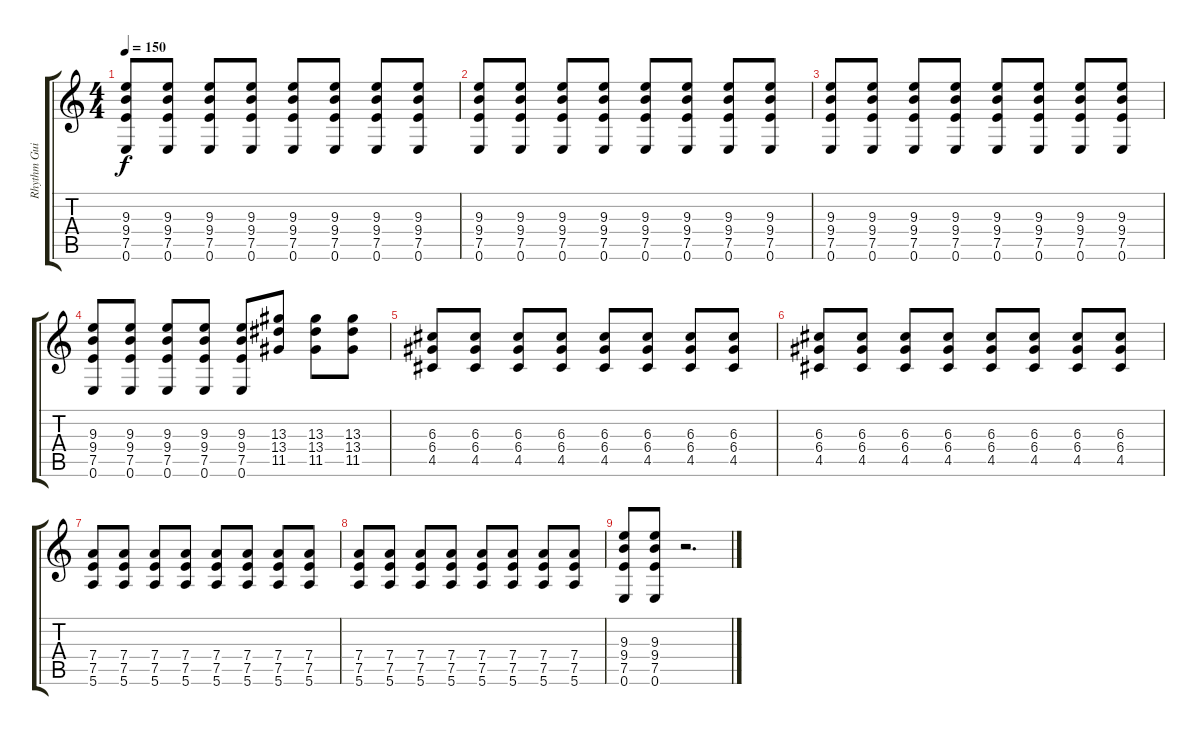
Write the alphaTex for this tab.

\track ("Rhythm Guitar" "Rhythm Gui") {instrument overdrivenguitar}
\staff {score tabs}
\tuning (E4 B3 G3 D3 A2 E2) {hide}
\ts (4 4)
\tempo 150
\clef g2
\ks c
(9.3 9.4 7.5 0.6).8{dy f} (9.3 9.4 7.5 0.6).8 (9.3 9.4 7.5 0.6).8 (9.3 9.4 7.5 0.6).8 (9.3 9.4 7.5 0.6).8 (9.3 9.4 7.5 0.6).8 (9.3 9.4 7.5 0.6).8 (9.3 9.4 7.5 0.6).8 |
(9.3 9.4 7.5 0.6).8 (9.3 9.4 7.5 0.6).8 (9.3 9.4 7.5 0.6).8 (9.3 9.4 7.5 0.6).8 (9.3 9.4 7.5 0.6).8 (9.3 9.4 7.5 0.6).8 (9.3 9.4 7.5 0.6).8 (9.3 9.4 7.5 0.6).8 |
(9.3 9.4 7.5 0.6).8 (9.3 9.4 7.5 0.6).8 (9.3 9.4 7.5 0.6).8 (9.3 9.4 7.5 0.6).8 (9.3 9.4 7.5 0.6).8 (9.3 9.4 7.5 0.6).8 (9.3 9.4 7.5 0.6).8 (9.3 9.4 7.5 0.6).8 |
(9.3 9.4 7.5 0.6).8 (9.3 9.4 7.5 0.6).8 (9.3 9.4 7.5 0.6).8 (9.3 9.4 7.5 0.6).8 (9.3 9.4 7.5 0.6).8 (13.3 13.4 11.5).8 (13.3 13.4 11.5).8 (13.3 13.4 11.5).8 |
(6.3 6.4 4.5).8 (6.3 6.4 4.5).8 (6.3 6.4 4.5).8 (6.3 6.4 4.5).8 (6.3 6.4 4.5).8 (6.3 6.4 4.5).8 (6.3 6.4 4.5).8 (6.3 6.4 4.5).8 |
(6.3 6.4 4.5).8 (6.3 6.4 4.5).8 (6.3 6.4 4.5).8 (6.3 6.4 4.5).8 (6.3 6.4 4.5).8 (6.3 6.4 4.5).8 (6.3 6.4 4.5).8 (6.3 6.4 4.5).8 |
(7.4 7.5 5.6).8 (7.4 7.5 5.6).8 (7.4 7.5 5.6).8 (7.4 7.5 5.6).8 (7.4 7.5 5.6).8 (7.4 7.5 5.6).8 (7.4 7.5 5.6).8 (7.4 7.5 5.6).8 |
(7.4 7.5 5.6).8 (7.4 7.5 5.6).8 (7.4 7.5 5.6).8 (7.4 7.5 5.6).8 (7.4 7.5 5.6).8 (7.4 7.5 5.6).8 (7.4 7.5 5.6).8 (7.4 7.5 5.6).8 |
(9.3 9.4 7.5 0.6).8 (9.3 9.4 7.5 0.6).8 r.2{d}
